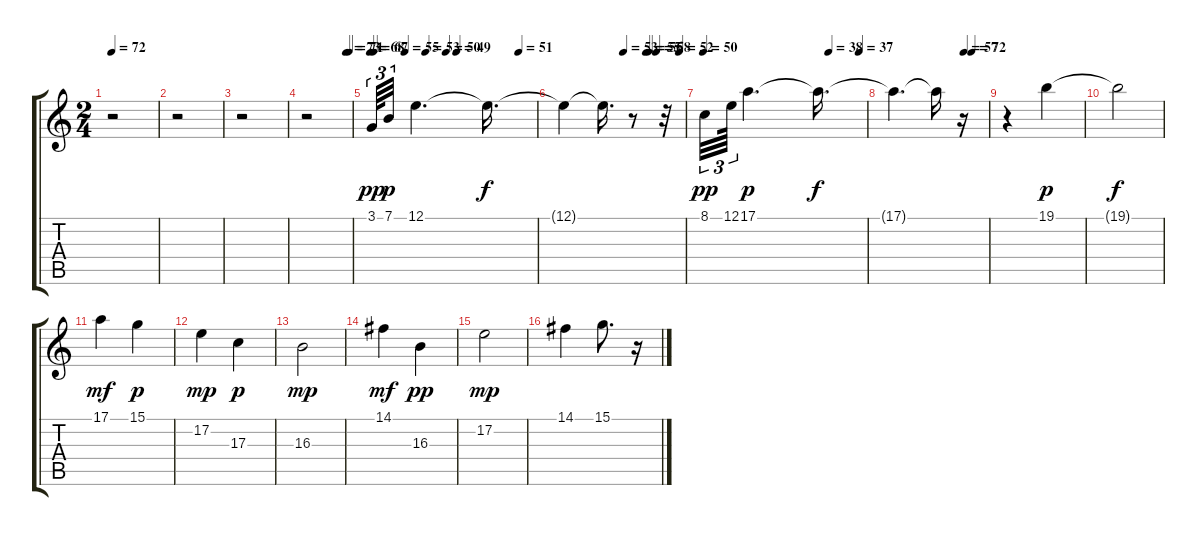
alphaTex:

\track "" {instrument pad1newage}
\staff {score tabs}
\tuning (E4 B3 G3 D3 A2 E2) {hide}
\ts (2 4)
\tempo 72
\clef g2
\ks c
r.2{dy p} |
r.2 |
r.2 |
\tempo (73 0.8958333333333334)
\tempo (71 0.9583333333333334)
r.2 |
\tempo 68
\tempo (67 0.020833333333333332)
\tempo (55 0.20833333333333334)
\tempo (53 0.3333333333333333)
\tempo (50 0.4583333333333333)
\tempo (49 0.5208333333333334)
\tempo (51 0.8958333333333334)
3.1.64{tu (3 2) dy pp} 7.1.32{tu (3 2) dy p} 12.1.4{d} 12.1{t}.16{d dy f} |
\tempo (53 0.5)
\tempo (55 0.6875)
\tempo (56 0.7083333333333334)
\tempo (58 0.7708333333333334)
\tempo (52 0.9583333333333334)
12.1{t}.4 12.1{t}.16{d} r.8 r.32 |
\tempo 50
\tempo (38 0.7708333333333334)
\tempo (37 0.9583333333333334)
8.1.32{tu (3 2) dy pp} 12.1.64{tu (3 2)} 17.1.4{d dy p} 17.1{t}.16{d dy f} |
\tempo (57 0.75)
\tempo (72 0.8333333333333334)
17.1{t}.4{d} 17.1{t}.16 r.16 |
r.4 19.1.4{dy p} |
19.1{t}.2{dy f} |
17.1.4{dy mf} 15.1.4{dy p} |
17.2.4{dy mp} 17.3.4{dy p} |
16.3.2{dy mp} |
14.1.4{dy mf} 16.3.4{dy pp} |
17.2.2{dy mp} |
14.1.4 15.1.8{d} r.16
